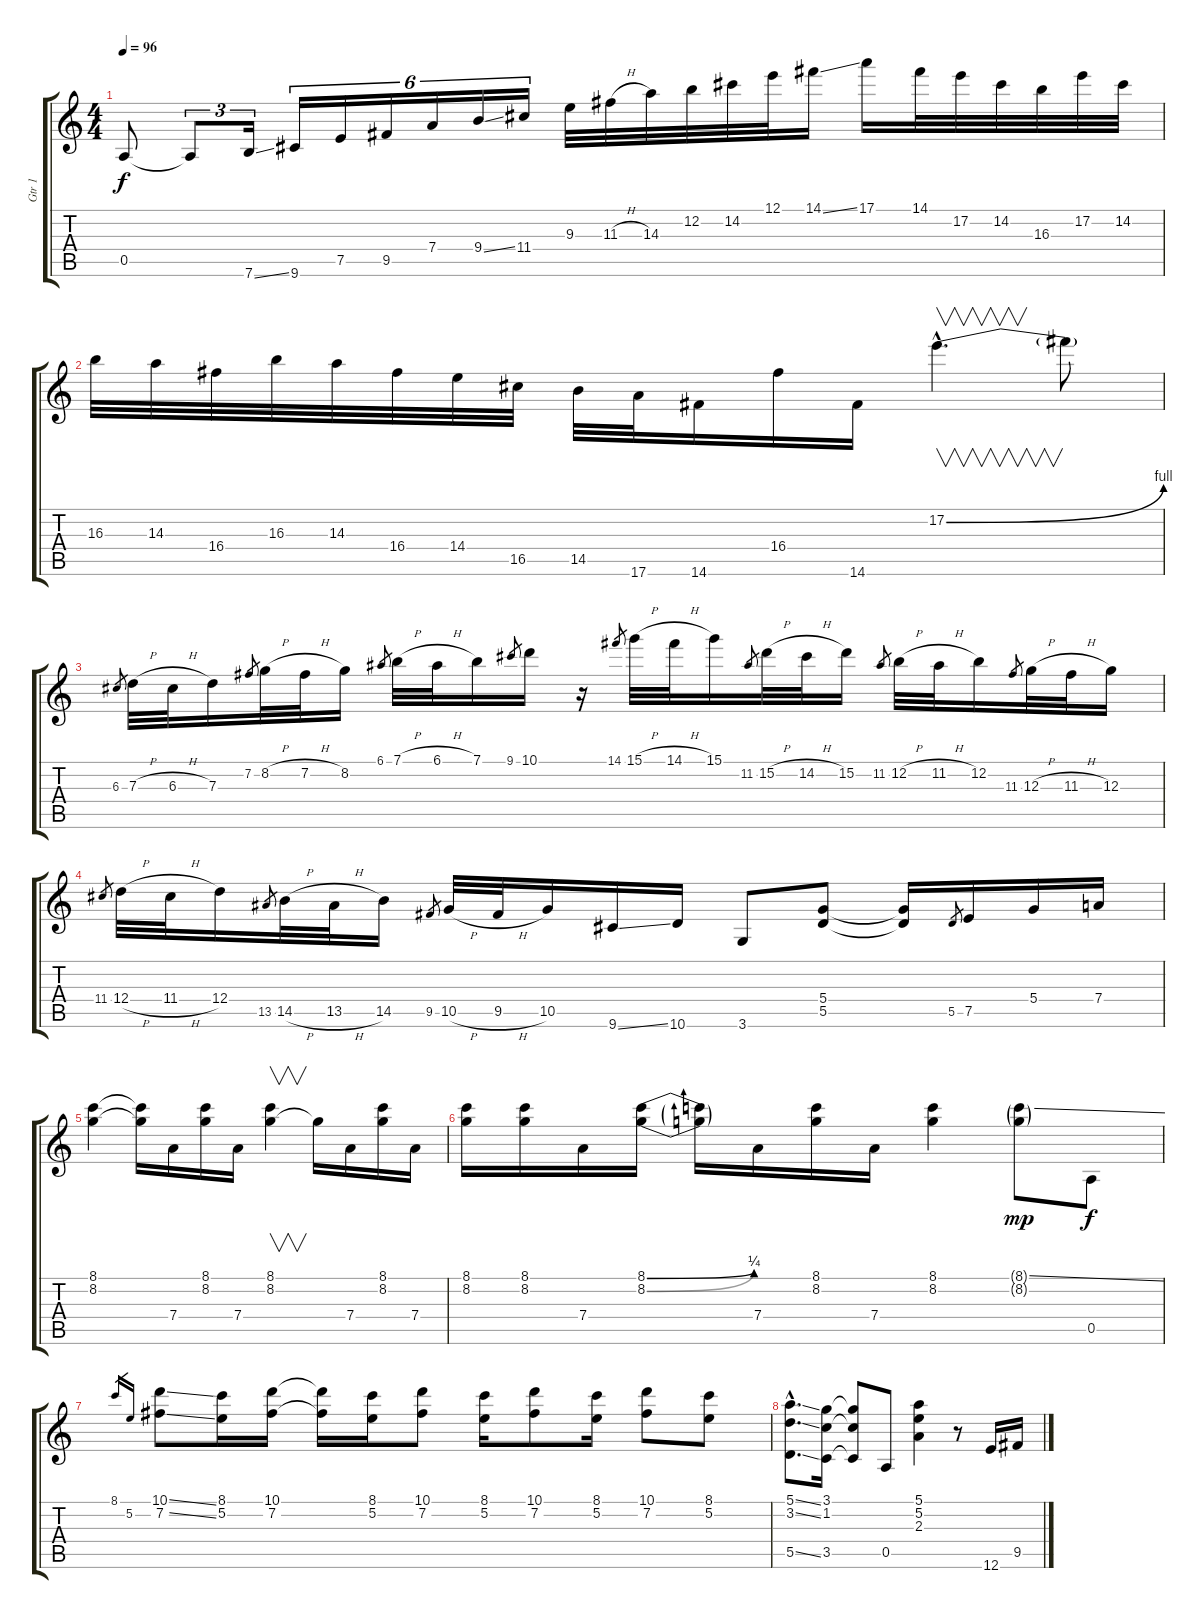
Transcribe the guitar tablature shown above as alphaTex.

\track ("Gtr 1" "Gtr 1") {instrument overdrivenguitar}
\staff {score tabs}
\tuning (E4 B3 G3 D3 A2 E2) {hide}
\ts (4 4)
\tempo 96
\clef g2
\ks c
0.5.8{dy f} 0.5{t}.8{tu (3 2)} 7.6{ss}.16{tu (3 2)} 9.6.16{tu (6 4)} 7.5.16{tu (6 4)} 9.5.16{tu (6 4)} 7.4.16{tu (6 4)} 9.4{ss}.16{tu (6 4)} 11.4.16{tu (6 4)} 9.3.32 11.3{h}.32 14.3.32 12.2.32 14.2.32 12.1.32 14.1{ss}.16 17.1.16 14.1.32 17.2.32 14.2.32 16.3.32 17.2.32 14.2.32 |
16.3.32 14.3.32 16.4.32 16.3.32 14.3.32 16.4.32 14.4.32 16.5.32 14.5.32 17.6.32 14.6.16 16.4.16 14.6.16 17.2{be (bend 0 0 60 4) hac}.4{v d} 17.2{t}.8 |
6.3.8{gr} 7.3{h}.32 6.3{h}.32 7.3.16 7.2.8{gr} 8.2{h}.32 7.2{h}.32 8.2.16 6.1.8{gr} 7.1{h}.32 6.1{h}.32 7.1.16 9.1.8{gr} 10.1.16 r.16 14.1.8{gr} 15.1{h}.32 14.1{h}.32 15.1.16 11.2.8{gr} 15.2{h}.32 14.2{h}.32 15.2.16 11.2.8{gr} 12.2{h}.32 11.2{h}.32 12.2.16 11.3.8{gr} 12.3{h}.32 11.3{h}.32 12.3.16 |
11.4.8{gr} 12.4{h}.32 11.4{h}.32 12.4.16 13.5.8{gr} 14.5{h}.32 13.5{h}.32 14.5.16 9.5.8{gr} 10.5{h}.32 9.5{h}.32 10.5.16 9.6{ss}.16 10.6.16 3.6.8 (5.4 5.5).8 (5.4{t} 5.5{t}).16 5.5.8{gr} 7.5.16 5.4.16 7.4.16 |
(8.1 8.2).4 (8.1{t} 8.2{t}).16 7.4.16 (8.1 8.2).16 7.4.16 (8.1 8.2).4{v} 8.2{t}.16 7.4.16 (8.1 8.2).16 7.4.16 |
(8.1 8.2).16 (8.1 8.2).16 7.4.16 (8.1{be (bend 0 0 60 1)} 8.2{be (bend 0 0 60 1)}).16 (8.1{t} 8.2{t}).16 7.4.16 (8.1 8.2).16 7.4.16 (8.1 8.2).4 (8.1{ss g} 8.2{g}).8{dy mp} 0.5.8{dy f} |
8.1.16{gr} 5.2.16{gr} (10.1{ss} 7.2{ss}).8 (8.1 5.2).16 (10.1 7.2).16 (10.1{t} 7.2{t}).16 (8.1 5.2).16 (10.1 7.2).8 (8.1 5.2).16 (10.1 7.2).8 (8.1 5.2).16 (10.1 7.2).8 (8.1 5.2).8 |
(5.1{ss hac} 3.2{ss hac} 5.5{ss hac}).8{d} (3.1 1.2 3.5).16 (3.1{t} 1.2{t} 3.5{t}).8 0.5.8 (5.1 5.2 2.3).4 r.8 12.6.16 9.5{ss}.16
